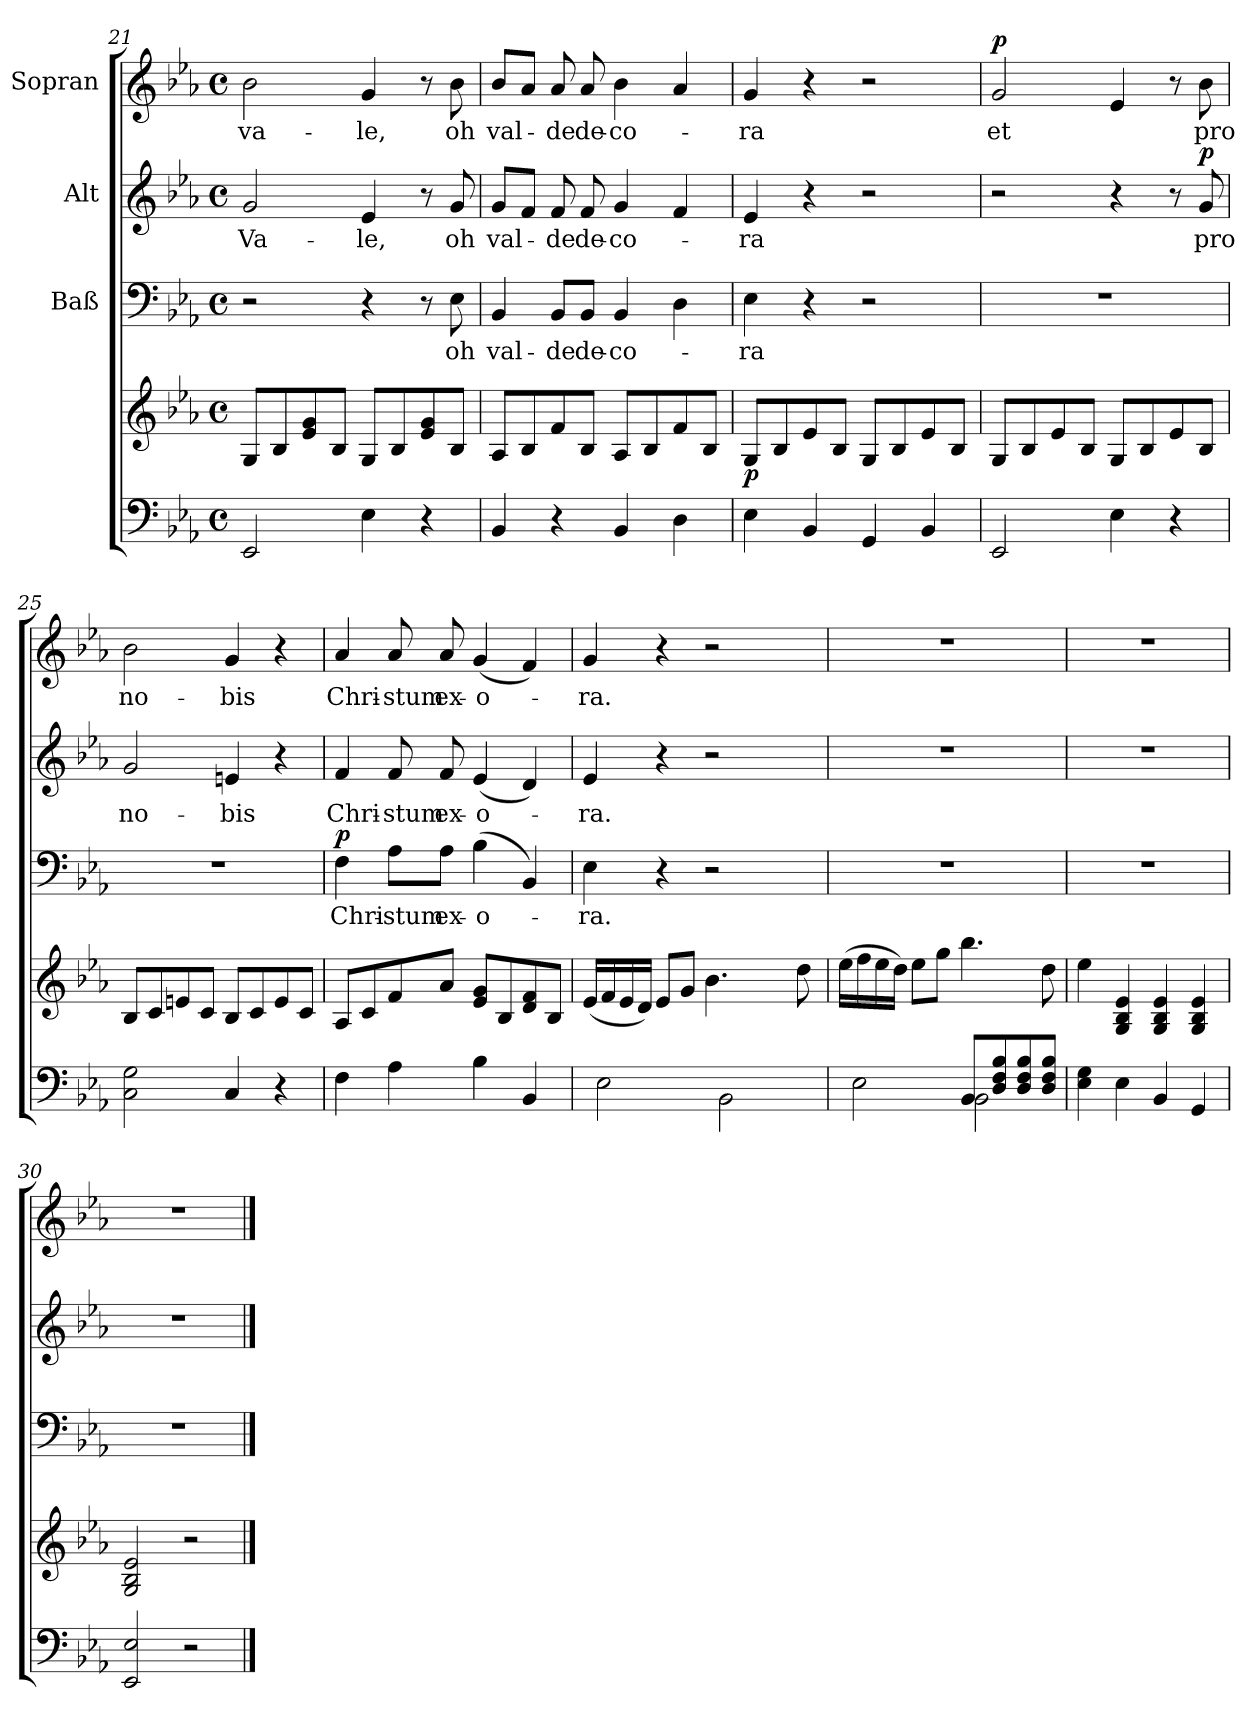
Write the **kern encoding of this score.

**kern	**kern	**dynam	**kern	**text	**dynam	**kern	**text	**dynam	**kern	**text	**dynam
*part4	*part4	*part4	*part3	*part3	*part3	*part2	*part2	*part2	*part1	*part1	*part1
*staff5	*staff4	*staff4/5	*staff3	*staff3	*staff3	*staff2	*staff2	*staff2	*staff1	*staff1	*staff1
*	*	*	*I"Baß	*	*	*I"Alt	*	*	*I"Sopran	*	*
*clefF4	*clefG2	*	*clefF4	*	*	*clefG2	*	*	*clefG2	*	*
*k[b-e-a-]	*k[b-e-a-]	*	*k[b-e-a-]	*	*	*k[b-e-a-]	*	*	*k[b-e-a-]	*	*
*E-:	*E-:	*	*E-:	*	*	*E-:	*	*	*E-:	*	*
*M4/4	*M4/4	*	*M4/4	*	*	*M4/4	*	*	*M4/4	*	*
*met(c)	*met(c)	*	*met(c)	*	*	*met(c)	*	*	*met(c)	*	*
=21	=21	=21	=21	=21	=21	=21	=21	=21	=21	=21	=21
!	!	!	!	!	!	!	!LO:LY:b	!	!	!LO:LY:b	!
2EE-/	8G/L	.	2r	.	.	2g/	Va-	.	2b-\	va-	.
.	8B-/	.	.	.	.	.	.	.	.	.	.
.	8e-/ 8g/	.	.	.	.	.	.	.	.	.	.
.	8B-/J	.	.	.	.	.	.	.	.	.	.
!	!	!	!	!	!	!	!LO:LY:b	!	!	!LO:LY:b	!
4E-\	8G/L	.	4r	.	.	4e-/	-le,	.	4g/	-le,	.
.	8B-/	.	.	.	.	.	.	.	.	.	.
4r	8e-/ 8g/	.	8r	.	.	8r	.	.	8r	.	.
!	!	!	!	!LO:LY:b	!	!	!LO:LY:b	!	!	!LO:LY:b	!
.	8B-/J	.	8E-\	oh	.	8g/	oh	.	8b-\	oh	.
=22	=22	=22	=22	=22	=22	=22	=22	=22	=22	=22	=22
!	!	!	!	!LO:LY:b	!	!	!LO:LY:b	!	!	!LO:LY:b	!
4BB-/	8A-/L	.	4BB-/	val-	.	8g/L	val-	.	8b-/L	val-	.
.	8B-/	.	.	.	.	8f/J	.	.	8a-/J	.	.
!	!	!	!	!LO:LY:b	!	!	!LO:LY:b	!	!	!LO:LY:b	!
4r	8f/	.	8BB-/L	-de	.	8f/	-de	.	8a-/	-de	.
!	!	!	!	!LO:LY:b	!	!	!LO:LY:b	!	!	!LO:LY:b	!
.	8B-/J	.	8BB-/J	de-	.	8f/	de-	.	8a-/	de-	.
!	!	!	!	!LO:LY:b	!	!	!LO:LY:b	!	!	!LO:LY:b	!
4BB-/	8A-/L	.	4BB-/	-co-	.	4g/	-co-	.	4b-\	-co-	.
.	8B-/	.	.	.	.	.	.	.	.	.	.
4D\	8f/	.	4D\	.	.	4f/	.	.	4a-/	.	.
.	8B-/J	.	.	.	.	.	.	.	.	.	.
!!LO:PB:g=z
=23	=23	=23	=23	=23	=23	=23	=23	=23	=23	=23	=23
!	!	!LO:DY:b	!	!LO:LY:b	!	!	!LO:LY:b	!	!	!LO:LY:b	!
4E-\	8G/L	p	4E-\	-ra	.	4e-/	-ra	.	4g/	-ra	.
.	8B-/	.	.	.	.	.	.	.	.	.	.
4BB-/	8e-/	.	4r	.	.	4r	.	.	4r	.	.
.	8B-/J	.	.	.	.	.	.	.	.	.	.
4GG/	8G/L	.	2r	.	.	2r	.	.	2r	.	.
.	8B-/	.	.	.	.	.	.	.	.	.	.
4BB-/	8e-/	.	.	.	.	.	.	.	.	.	.
.	8B-/J	.	.	.	.	.	.	.	.	.	.
=24	=24	=24	=24	=24	=24	=24	=24	=24	=24	=24	=24
!	!	!	!	!	!	!	!	!	!	!LO:LY:b	!LO:DY:a
2EE-/	8G/L	.	1r	.	.	2r	.	.	2g/	et	p
.	8B-/	.	.	.	.	.	.	.	.	.	.
.	8e-/	.	.	.	.	.	.	.	.	.	.
.	8B-/J	.	.	.	.	.	.	.	.	.	.
4E-\	8G/L	.	.	.	.	4r	.	.	4e-/	.	.
.	8B-/	.	.	.	.	.	.	.	.	.	.
4r	8e-/	.	.	.	.	8r	.	.	8r	.	.
!	!	!	!	!	!	!	!LO:LY:b	!LO:DY:a	!	!LO:LY:b	!
.	8B-/J	.	.	.	.	8g/	pro	p	8b-\	pro	.
=25	=25	=25	=25	=25	=25	=25	=25	=25	=25	=25	=25
!	!	!	!	!	!	!	!LO:LY:b	!	!	!LO:LY:b	!
2C\ 2G\	8B-/L	.	1r	.	.	2g/	no-	.	2b-\	no-	.
.	8c/	.	.	.	.	.	.	.	.	.	.
.	8en/	.	.	.	.	.	.	.	.	.	.
.	8c/J	.	.	.	.	.	.	.	.	.	.
!	!	!	!	!	!	!	!LO:LY:b	!	!	!LO:LY:b	!
4C/	8B-/L	.	.	.	.	4en/	-bis	.	4g/	-bis	.
.	8c/	.	.	.	.	.	.	.	.	.	.
4r	8e/	.	.	.	.	4r	.	.	4r	.	.
.	8c/J	.	.	.	.	.	.	.	.	.	.
=26	=26	=26	=26	=26	=26	=26	=26	=26	=26	=26	=26
!	!	!	!	!LO:LY:b	!LO:DY:a	!	!LO:LY:b	!	!	!LO:LY:b	!
4F\	8A-/L	.	4F\	Chri-	p	4f/	Chri-	.	4a-/	Chri-	.
.	8c/	.	.	.	.	.	.	.	.	.	.
!	!	!	!	!LO:LY:b	!	!	!LO:LY:b	!	!	!LO:LY:b	!
4A-\	8f/	.	8A-\L	-stum	.	8f/	-stum	.	8a-/	-stum	.
!	!	!	!	!LO:LY:b	!	!	!LO:LY:b	!	!	!LO:LY:b	!
.	8a-/J	.	8A-\J	ex-	.	8f/	ex-	.	8a-/	ex-	.
!	!	!	!	!LO:LY:b	!	!	!LO:LY:b	!	!	!LO:LY:b	!
4B-\	8e-/ 8g/L	.	(>4B-\	-o-	.	(<4e-/	-o-	.	(<4g/	-o-	.
.	8B-/	.	.	.	.	.	.	.	.	.	.
4BB-/	8d/ 8f/	.	4BB-/)	.	.	4d/)	.	.	4f/)	.	.
.	8B-/J	.	.	.	.	.	.	.	.	.	.
!!LO:LB:g=z
=27	=27	=27	=27	=27	=27	=27	=27	=27	=27	=27	=27
*^	*	*	*	*	*	*	*	*	*	*	*
!	!	!	!	!	!LO:LY:b	!	!	!LO:LY:b	!	!	!LO:LY:b	!
8E-/Lyy	2E-\	(<16e-/LL	.	4E-\	-ra.	.	4e-/	-ra.	.	4g/	-ra.	.
.	.	16f/	.	.	.	.	.	.	.	.	.	.
8G/ 8B-/	.	16e-/	.	.	.	.	.	.	.	.	.	.
.	.	16d/JJ)	.	.	.	.	.	.	.	.	.	.
8G/ 8B-/	.	8e-/L	.	4r	.	.	4r	.	.	4r	.	.
8G/ 8B-/J	.	8g/J	.	.	.	.	.	.	.	.	.	.
8BB-/Lyy	2BB-\	4.b-\	.	2r	.	.	2r	.	.	2r	.	.
8F/ 8A-/ 8B-/	.	.	.	.	.	.	.	.	.	.	.	.
8F/ 8A-/ 8B-/	.	.	.	.	.	.	.	.	.	.	.	.
8F/ 8A-/ 8B-/J	.	8dd\	.	.	.	.	.	.	.	.	.	.
=28	=28	=28	=28	=28	=28	=28	=28	=28	=28	=28	=28	=28
8E-/Lyy	2E-\	(>16ee-\LL	.	1r	.	.	1r	.	.	1r	.	.
.	.	16ff\	.	.	.	.	.	.	.	.	.	.
8G/ 8B-/	.	16ee-\	.	.	.	.	.	.	.	.	.	.
.	.	16dd\JJ)	.	.	.	.	.	.	.	.	.	.
8G/ 8B-/	.	8ee-\L	.	.	.	.	.	.	.	.	.	.
8G/ 8B-/J	.	8gg\J	.	.	.	.	.	.	.	.	.	.
8BB-/L	2BB-\	4.bb-\	.	.	.	.	.	.	.	.	.	.
8D/ 8F/ 8B-/	.	.	.	.	.	.	.	.	.	.	.	.
8D/ 8F/ 8B-/	.	.	.	.	.	.	.	.	.	.	.	.
8D/ 8F/ 8B-/J	.	8dd\	.	.	.	.	.	.	.	.	.	.
*v	*v	*	*	*	*	*	*	*	*	*	*	*
=29	=29	=29	=29	=29	=29	=29	=29	=29	=29	=29	=29
4E-\ 4G\	4ee-\	.	1r	.	.	1r	.	.	1r	.	.
4E-\	4G/ 4B-/ 4e-/	.	.	.	.	.	.	.	.	.	.
4BB-/	4G/ 4B-/ 4e-/	.	.	.	.	.	.	.	.	.	.
4GG/	4G/ 4B-/ 4e-/	.	.	.	.	.	.	.	.	.	.
=30	=30	=30	=30	=30	=30	=30	=30	=30	=30	=30	=30
2EE-/ 2E-/	2G/ 2B-/ 2e-/	.	1r	.	.	1r	.	.	1r	.	.
2r	2r	.	.	.	.	.	.	.	.	.	.
==	==	==	==	==	==	==	==	==	==	==	==
*-	*-	*-	*-	*-	*-	*-	*-	*-	*-	*-	*-
